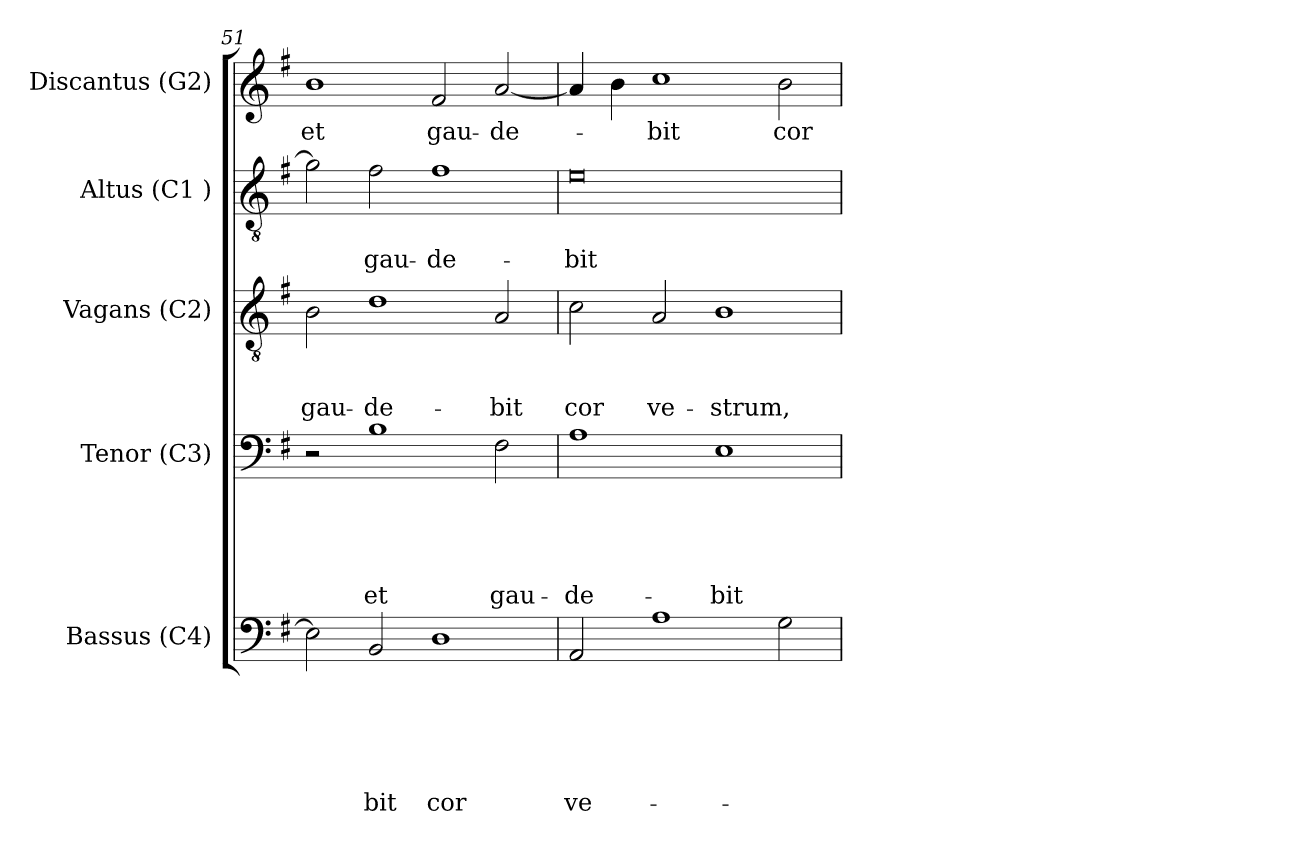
**kern	**text	**text	**text	**text	**text	**text	**kern	**text	**text	**text	**text	**text	**kern	**text	**text	**text	**kern	**text	**text	**kern	**text
*part5	*part5	*part5	*part5	*part5	*part5	*part5	*part4	*part4	*part4	*part4	*part4	*part4	*part3	*part3	*part3	*part3	*part2	*part2	*part2	*part1	*part1
*staff5	*staff5	*staff5	*staff5	*staff5	*staff5	*staff5	*staff4	*staff4	*staff4	*staff4	*staff4	*staff4	*staff3	*staff3	*staff3	*staff3	*staff2	*staff2	*staff2	*staff1	*staff1
*I"Bassus (C4)	*	*	*	*	*	*	*I"Tenor (C3)	*	*	*	*	*	*I"Vagans (C2)	*	*	*	*I"Altus (C1 )	*	*	*I"Discantus (G2)	*
*I'B.	*	*	*	*	*	*	*I'T.	*	*	*	*	*	*I'V.	*	*	*	*I'A.	*	*	*I'D.	*
*clefF4	*	*	*	*	*	*	*clefF4	*	*	*	*	*	*clefGv2	*	*	*	*clefGv2	*	*	*clefG2	*
*k[f#]	*	*	*	*	*	*	*k[f#]	*	*	*	*	*	*k[f#]	*	*	*	*k[f#]	*	*	*k[f#]	*
*G:	*	*	*	*	*	*	*G:	*	*	*	*	*	*G:	*	*	*	*G:	*	*	*G:	*
=51	=51	=51	=51	=51	=51	=51	=51	=51	=51	=51	=51	=51	=51	=51	=51	=51	=51	=51	=51	=51	=51
!	!	!	!	!	!	!	!	!	!	!	!	!	!	!	!	!LO:LY:b	!	!	!	!	!LO:LY:b
2E\]	.	.	.	.	.	.	2r	.	.	.	.	.	2B\	.	.	gau-	2g\]	.	.	1b	et
!	!	!	!	!	!	!LO:LY:b	!	!	!	!	!	!LO:LY:b	!	!	!	!LO:LY:b	!	!	!LO:LY:b	!	!
2BB/	.	.	.	.	.	-bit	1B	.	.	.	.	et	1d	.	.	-de-	2f#\	.	gau-	.	.
!	!	!	!	!	!	!LO:LY:b	!	!	!	!	!	!	!	!	!	!	!	!	!LO:LY:b	!	!LO:LY:b
1D	.	.	.	.	.	cor	.	.	.	.	.	.	.	.	.	.	1f#	.	-de-	2f#/	gau-
!	!	!	!	!	!	!	!	!	!	!	!	!LO:LY:b	!	!	!	!LO:LY:b	!	!	!	!	!LO:LY:b
.	.	.	.	.	.	.	2F#\	.	.	.	.	gau-	2A/	.	.	-bit	.	.	.	[<2a/	-de-
=52	=52	=52	=52	=52	=52	=52	=52	=52	=52	=52	=52	=52	=52	=52	=52	=52	=52	=52	=52	=52	=52
!	!	!	!	!	!	!LO:LY:b	!	!	!	!	!	!LO:LY:b	!	!	!	!LO:LY:b	!	!	!LO:LY:b:rj	!	!
2AA/	.	.	.	.	.	ve-	1A	.	.	.	.	-de-	2c\	.	.	cor	0e	.	-bit	4a/]	.
.	.	.	.	.	.	.	.	.	.	.	.	.	.	.	.	.	.	.	.	4b\	.
!	!	!	!	!	!	!	!	!	!	!	!	!	!	!	!	!LO:LY:b	!	!	!	!	!LO:LY:b
1A	.	.	.	.	.	.	.	.	.	.	.	.	2A/	.	.	ve-	.	.	.	1cc	-bit
!	!	!	!	!	!	!	!	!	!	!	!	!LO:LY:b	!	!	!	!LO:LY:b	!	!	!	!	!
.	.	.	.	.	.	.	1E	.	.	.	.	-bit	1B	.	.	-strum,	.	.	.	.	.
!	!	!	!	!	!	!	!	!	!	!	!	!	!	!	!	!	!	!	!	!	!LO:LY:b
2G\	.	.	.	.	.	.	.	.	.	.	.	.	.	.	.	.	.	.	.	2b\	cor
=	=	=	=	=	=	=	=	=	=	=	=	=	=	=	=	=	=	=	=	=	=
*-	*-	*-	*-	*-	*-	*-	*-	*-	*-	*-	*-	*-	*-	*-	*-	*-	*-	*-	*-	*-	*-
